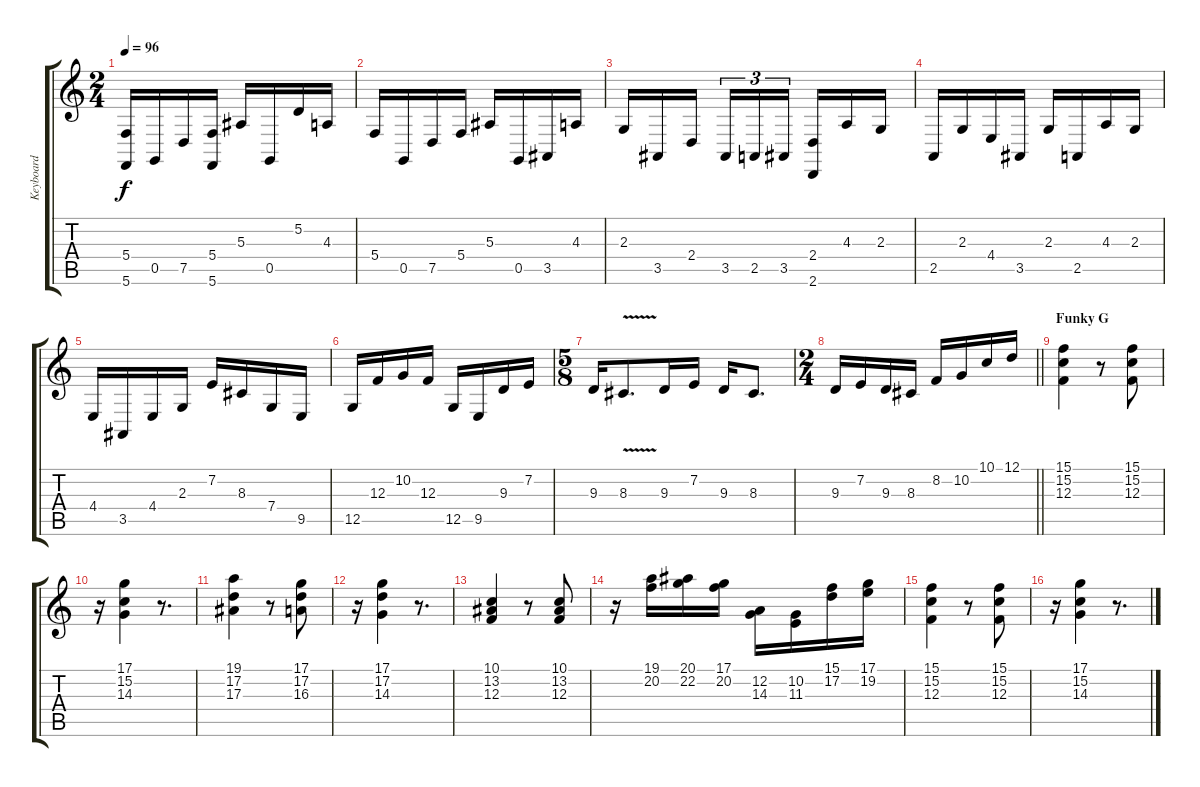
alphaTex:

\track ("Keyboard" "Keyboard") {instrument lead2sawtooth}
\staff {score tabs}
\tuning (D4 A3 F3 C3 G2 C2) {hide}
\ts (2 4)
\tempo 96
\clef g2
\ks c
(5.4 5.6).16{dy f} 0.5.16 7.5.16 (5.4 5.6).16 5.3.16 0.5.16 5.2.16 4.3.16 |
5.4.16 0.5.16 7.5.16 5.4.16 5.3.16 0.5.16 3.5.16 4.3.16 |
2.3.16 3.5.16 2.4.16{beam splitsecondary} 3.5.16{tu (3 2)} 2.5.16{tu (3 2)} 3.5.16{tu (3 2) beam splitsecondary} (2.4 2.6).16 4.3.16 2.3.16 |
2.5.16 2.3.16 4.4.16 3.5.16 2.3.16 2.5.16 4.3.16 2.3.16 |
4.4.16 3.5.16 4.4.16 2.3.16 7.2.16 8.3.16 7.4.16 9.5.16 |
12.5.16 12.3.16 10.2.16 12.3.16 12.5.16 9.5.16 9.3.16 7.2.16 |
\ts (5 8)
9.3.16 8.3{v}.8{d} 9.3.16 7.2.16 9.3.16 8.3.8{d} |
\ts (2 4)
\barLineRight lightlight
9.3.16 7.2.16 9.3.16 8.3.16 8.2.16 10.2.16 10.1.16 12.1.16 |
\section ("" "Funky G")
(15.1 15.2 12.3).4{volume 11 instrument rockorgan} r.8 (15.1 15.2 12.3).8 |
r.16 (17.1 15.2 14.3).4 r.8{d} |
(19.1 17.2 17.3).4 r.8 (17.1 17.2 16.3).8 |
r.16 (17.1 17.2 14.3).4 r.8{d} |
(10.1 13.2 12.3).4 r.8 (10.1 13.2 12.3).8 |
r.16 (19.1 20.2).16 (20.1 22.2).16 (17.1 20.2).16 (12.2 14.3).16 (10.2 11.3).16 (15.1 17.2).16 (17.1 19.2).16 |
(15.1 15.2 12.3).4 r.8 (15.1 15.2 12.3).8 |
r.16 (17.1 15.2 14.3).4 r.8{d}
